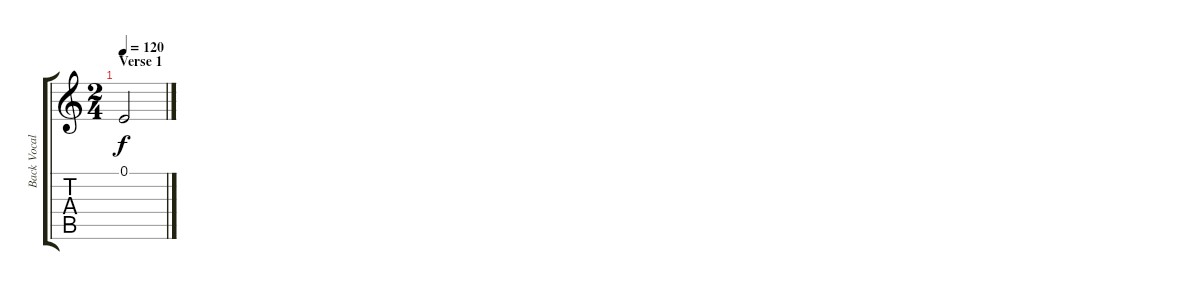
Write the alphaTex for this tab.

\track ("Back Vocal" "Back Vocal") {instrument trumpet}
\staff {score tabs}
\tuning (E4 B3 G3 D3 A2 E2) {hide}
\ts (2 4)
\section ("" "Verse 1")
\tempo 120
\clef g2
\ks c
0.1{t}.2{dy f}
